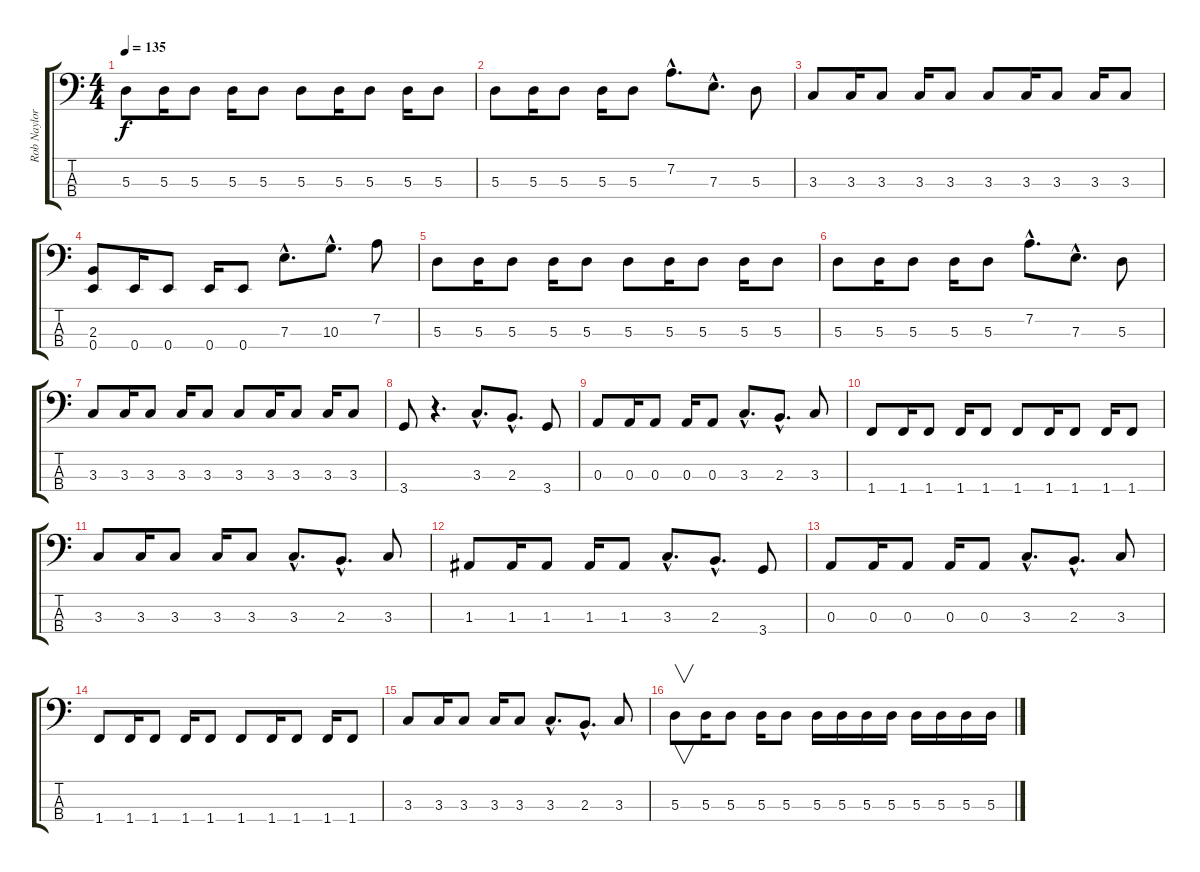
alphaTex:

\track ("Rob Naylor" "Rob Naylor") {instrument electricbassfinger}
\staff {score tabs}
\tuning (G2 D2 A1 E1) {hide}
\ts (4 4)
\tempo 135
\clef f4
\ks c
5.3.8{dy f} 5.3.16 5.3.8 5.3.16 5.3.8 5.3.8 5.3.16 5.3.8 5.3.16 5.3.8 |
5.3.8 5.3.16 5.3.8 5.3.16 5.3.8 7.2{hac}.8{d} 7.3{hac}.8{d} 5.3.8 |
3.3.8 3.3.16 3.3.8 3.3.16 3.3.8 3.3.8 3.3.16 3.3.8 3.3.16 3.3.8 |
(2.3 0.4).8 0.4.16 0.4.8 0.4.16 0.4.8 7.3{hac}.8{d} 10.3{hac}.8{d} 7.2.8 |
5.3.8 5.3.16 5.3.8 5.3.16 5.3.8 5.3.8 5.3.16 5.3.8 5.3.16 5.3.8 |
5.3.8 5.3.16 5.3.8 5.3.16 5.3.8 7.2{hac}.8{d} 7.3{hac}.8{d} 5.3.8 |
3.3.8 3.3.16 3.3.8 3.3.16 3.3.8 3.3.8 3.3.16 3.3.8 3.3.16 3.3.8 |
3.4.8 r.4{d} 3.3{hac}.8{d} 2.3{hac}.8{d} 3.4.8 |
0.3.8 0.3.16 0.3.8 0.3.16 0.3.8 3.3{hac}.8{d} 2.3{hac}.8{d} 3.3.8 |
1.4.8 1.4.16 1.4.8 1.4.16 1.4.8 1.4.8 1.4.16 1.4.8 1.4.16 1.4.8 |
3.3.8 3.3.16 3.3.8 3.3.16 3.3.8 3.3{hac}.8{d} 2.3{hac}.8{d} 3.3.8 |
1.3.8 1.3.16 1.3.8 1.3.16 1.3.8 3.3{hac}.8{d} 2.3{hac}.8{d} 3.4.8 |
0.3.8 0.3.16 0.3.8 0.3.16 0.3.8 3.3{hac}.8{d} 2.3{hac}.8{d} 3.3.8 |
1.4.8 1.4.16 1.4.8 1.4.16 1.4.8 1.4.8 1.4.16 1.4.8 1.4.16 1.4.8 |
3.3.8 3.3.16 3.3.8 3.3.16 3.3.8 3.3{hac}.8{d} 2.3{hac}.8{d} 3.3.8 |
5.3.8{v} 5.3.16 5.3.8 5.3.16 5.3.8 5.3.16 5.3.16 5.3.16 5.3.16 5.3.16 5.3.16 5.3.16 5.3.16
